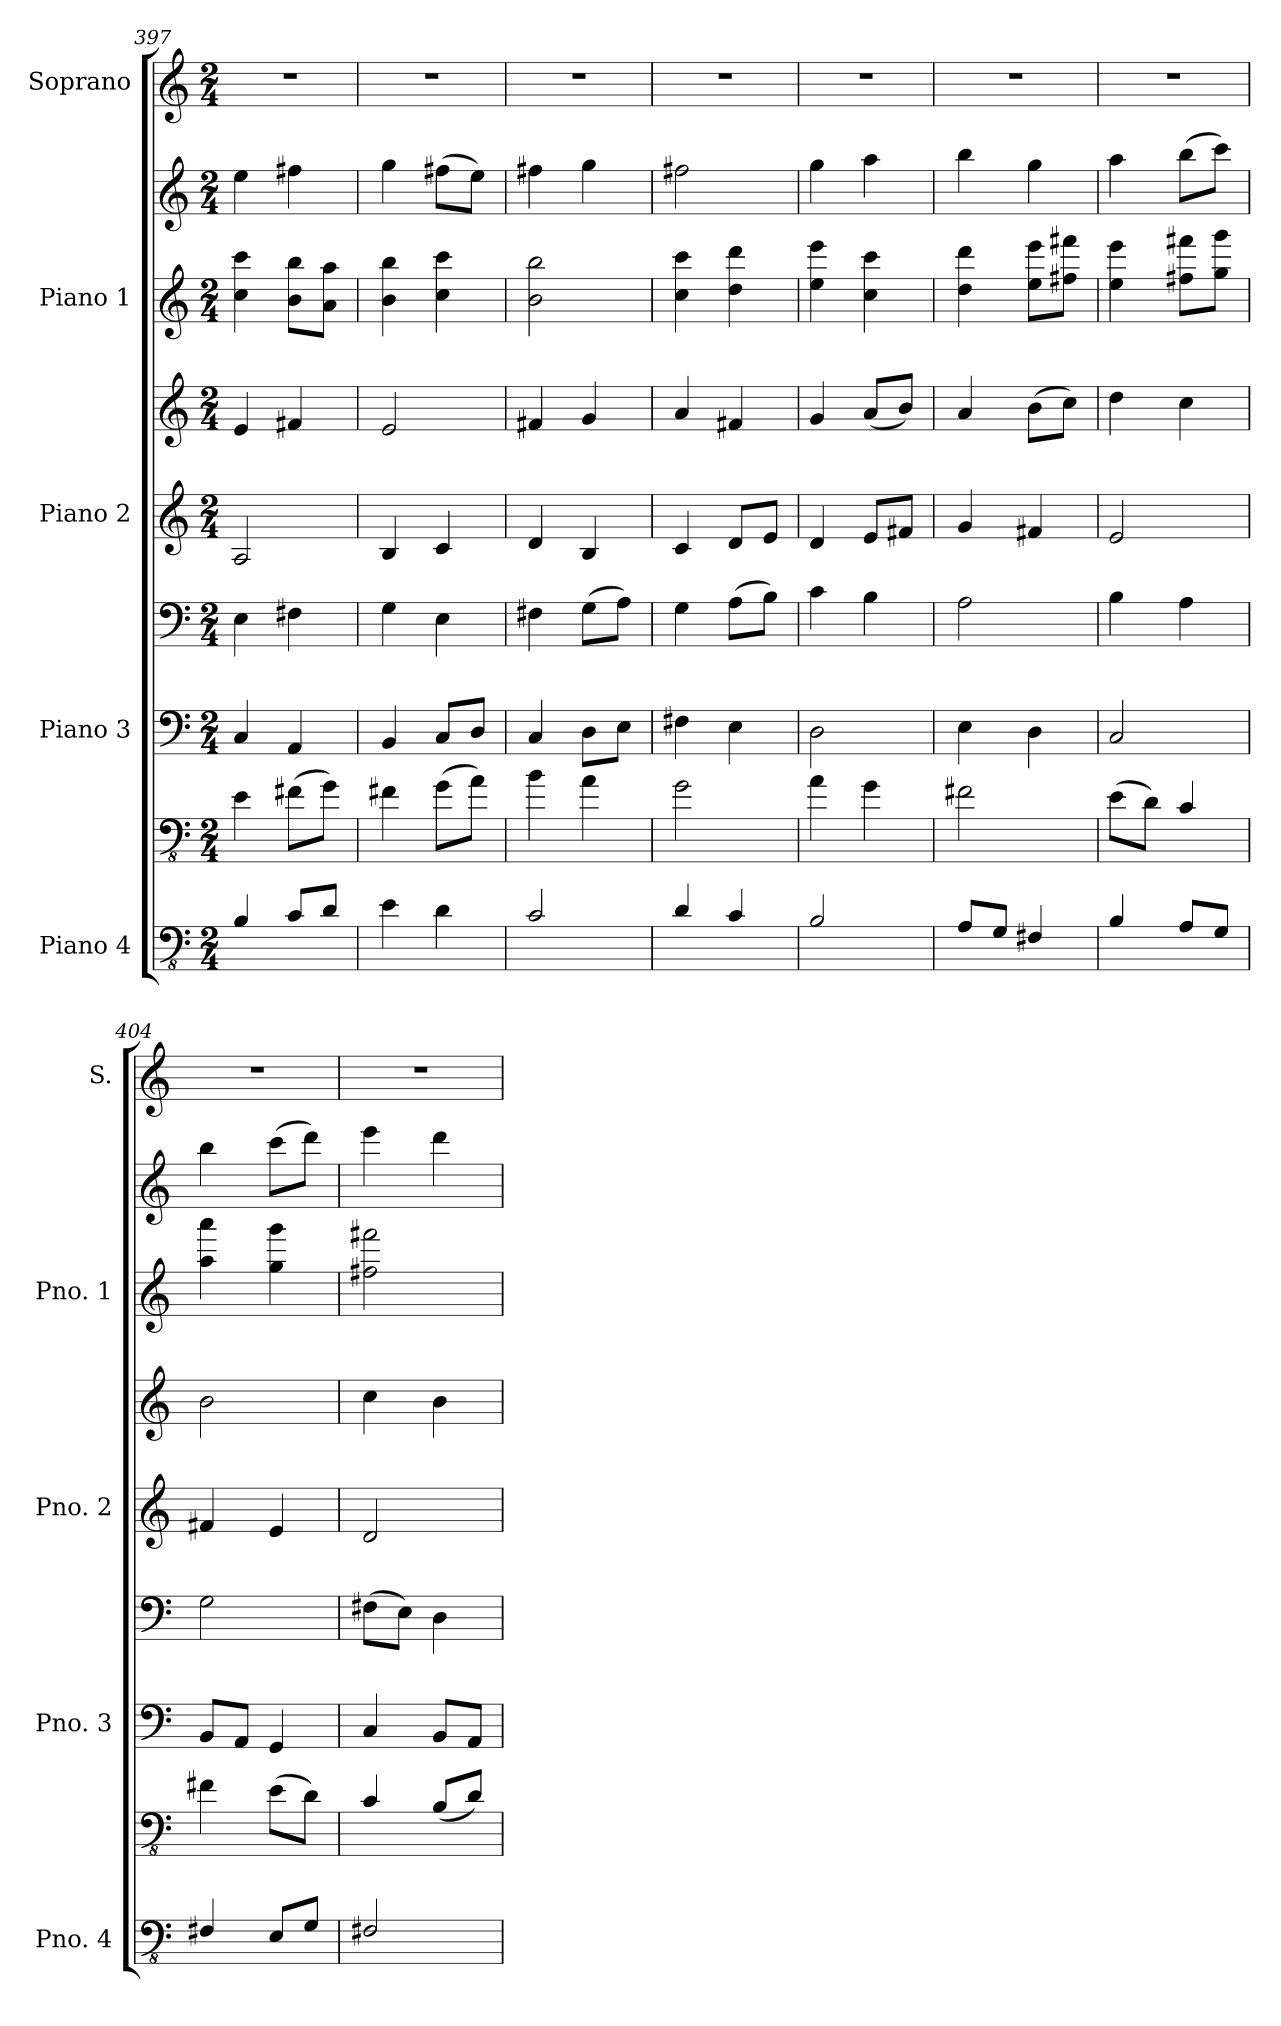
**kern	**kern	**kern	**kern	**kern	**kern	**kern	**kern	**kern
*part5	*part5	*part4	*part4	*part3	*part3	*part2	*part2	*part1
*staff9	*staff8	*staff7	*staff6	*staff5	*staff4	*staff3	*staff2	*staff1
*I"Piano 4	*	*I"Piano 3	*	*I"Piano 2	*	*I"Piano 1	*	*I"Soprano
*I'Pno. 4	*	*I'Pno. 3	*	*I'Pno. 2	*	*I'Pno. 1	*	*I'S.
*clefFv4	*clefFv4	*clefF4	*clefF4	*clefG2	*clefG2	*clefG2	*clefG2	*clefG2
*ITrd7c12	*ITrd7c12	*	*	*	*	*	*	*
*k[]	*k[]	*k[]	*k[]	*k[]	*k[]	*k[]	*k[]	*k[]
*C:	*C:	*C:	*C:	*C:	*C:	*C:	*C:	*C:
*M2/4	*M2/4	*M2/4	*M2/4	*M2/4	*M2/4	*M2/4	*M2/4	*M2/4
=397	=397	=397	=397	=397	=397	=397	=397	=397
4BBB/	4EE\	4C/	4E\	2A/	4e/	4ccc\ 4cc\	4ee\	2r
8CC/L	(8FF#X\L	4AA/	4F#X\	.	4f#X/	8bb\ 8b\L	4ff#X\	.
8DD/J	8GG\J)	.	.	.	.	8aa\ 8a\J	.	.
=398	=398	=398	=398	=398	=398	=398	=398	=398
4EE\	4FF#X\	4BB/	4G\	4B/	2e/	4bb\ 4b\	4gg\	2r
4DD\	(8GG\L	8C/L	4E\	4c/	.	4ccc\ 4cc\	(8ff#X\L	.
.	8AA\J)	8D/J	.	.	.	.	8ee\J)	.
!!LO:PB:g=z
=399	=399	=399	=399	=399	=399	=399	=399	=399
2CC/	4BB\	4C/	4F#X\	4d/	4f#X/	2bb\ 2b\	4ff#X\	2r
.	4AA\	8D\L	(8G\L	4B/	4g/	.	4gg\	.
.	.	8E\J	8A\J)	.	.	.	.	.
=400	=400	=400	=400	=400	=400	=400	=400	=400
4DD/	2GG\	4F#X\	4G\	4c/	4a/	4ccc\ 4cc\	2ff#X\	2r
4CC/	.	4E\	(8A\L	8d/L	4f#X/	4ddd\ 4dd\	.	.
.	.	.	8B\J)	8e/J	.	.	.	.
=401	=401	=401	=401	=401	=401	=401	=401	=401
2BBB/	4AA\	2D\	4c\	4d/	4g/	4eee\ 4ee\	4gg\	2r
.	4GG\	.	4B\	8e/L	(8a/L	4ccc\ 4cc\	4aa\	.
.	.	.	.	8f#X/J	8b/J)	.	.	.
=402	=402	=402	=402	=402	=402	=402	=402	=402
8AAA/L	2FF#X\	4E\	2A\	4g/	4a/	4ddd\ 4dd\	4bb\	2r
8GGG/J	.	.	.	.	.	.	.	.
4FFF#X/	.	4D\	.	4f#X/	(8b\L	8eee\ 8ee\L	4gg\	.
.	.	.	.	.	8cc\J)	8fff#X\ 8ff#X\J	.	.
=403	=403	=403	=403	=403	=403	=403	=403	=403
4BBB/	(8EE\L	2C/	4B\	2e/	4dd\	4eee\ 4ee\	4aa\	2r
.	8DD\J)	.	.	.	.	.	.	.
8AAA/L	4CC/	.	4A\	.	4cc\	8fff#X\ 8ff#X\L	(8bb\L	.
8GGG/J	.	.	.	.	.	8ggg\ 8gg\J	8ccc\J)	.
=404	=404	=404	=404	=404	=404	=404	=404	=404
4FFF#X/	4FF#X\	8BB/L	2G\	4f#X/	2b\	4aaa\ 4aa\	4bb\	2r
.	.	8AA/J	.	.	.	.	.	.
8EEE/L	(8EE\L	4GG/	.	4e/	.	4ggg\ 4gg\	(8ccc\L	.
8GGG/J	8DD\J)	.	.	.	.	.	8ddd\J)	.
=405	=405	=405	=405	=405	=405	=405	=405	=405
2FFF#X/	4CC/	4C/	(8F#X\L	2d/	4cc\	2fff#X\ 2ff#X\	4eee\	2r
.	.	.	8E\J)	.	.	.	.	.
.	(8BBB/L	8BB/L	4D\	.	4b\	.	4ddd\	.
.	8DD/J)	8AA/J	.	.	.	.	.	.
=	=	=	=	=	=	=	=	=
*-	*-	*-	*-	*-	*-	*-	*-	*-
